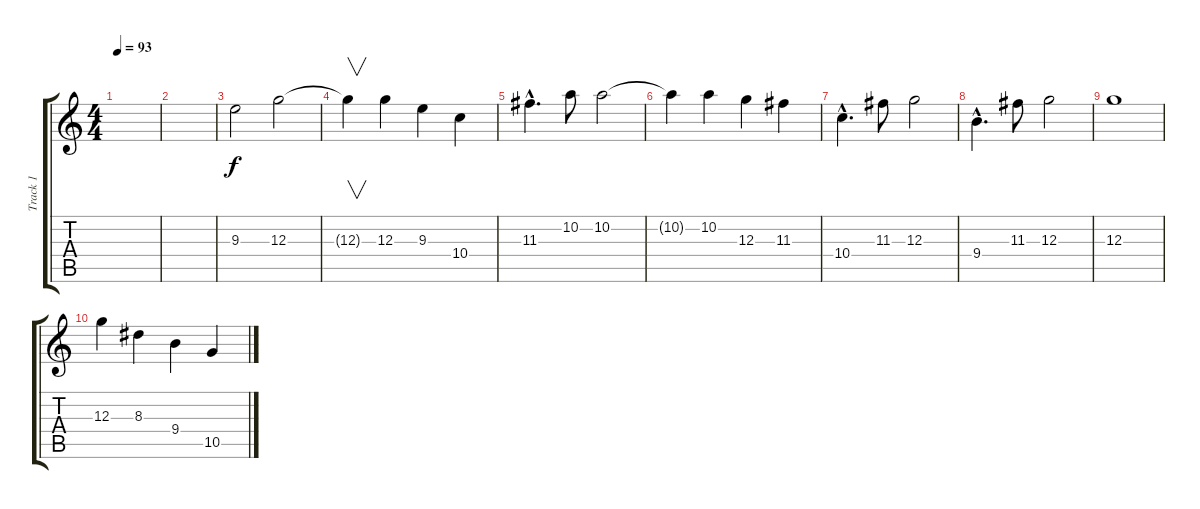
\track ("Track 1" "Track 1") {instrument electricguitarjazz}
\staff {score tabs}
\tuning (E4 B3 G3 D3 A2 E2) {hide}
\ts (4 4)
\tempo 93
\clef g2
\ks c
|
|
9.3.2 12.3.2 |
12.3{t}.4{v} 12.3.4 9.3.4 10.4.4 |
11.3{hac}.4{d} 10.2.8 10.2.2 |
10.2{t}.4 10.2.4 12.3.4 11.3.4 |
10.4{hac}.4{d} 11.3.8 12.3.2 |
9.4{hac}.4{d} 11.3.8 12.3.2 |
12.3.1 |
12.3.4 8.3.4 9.4.4 10.5.4
